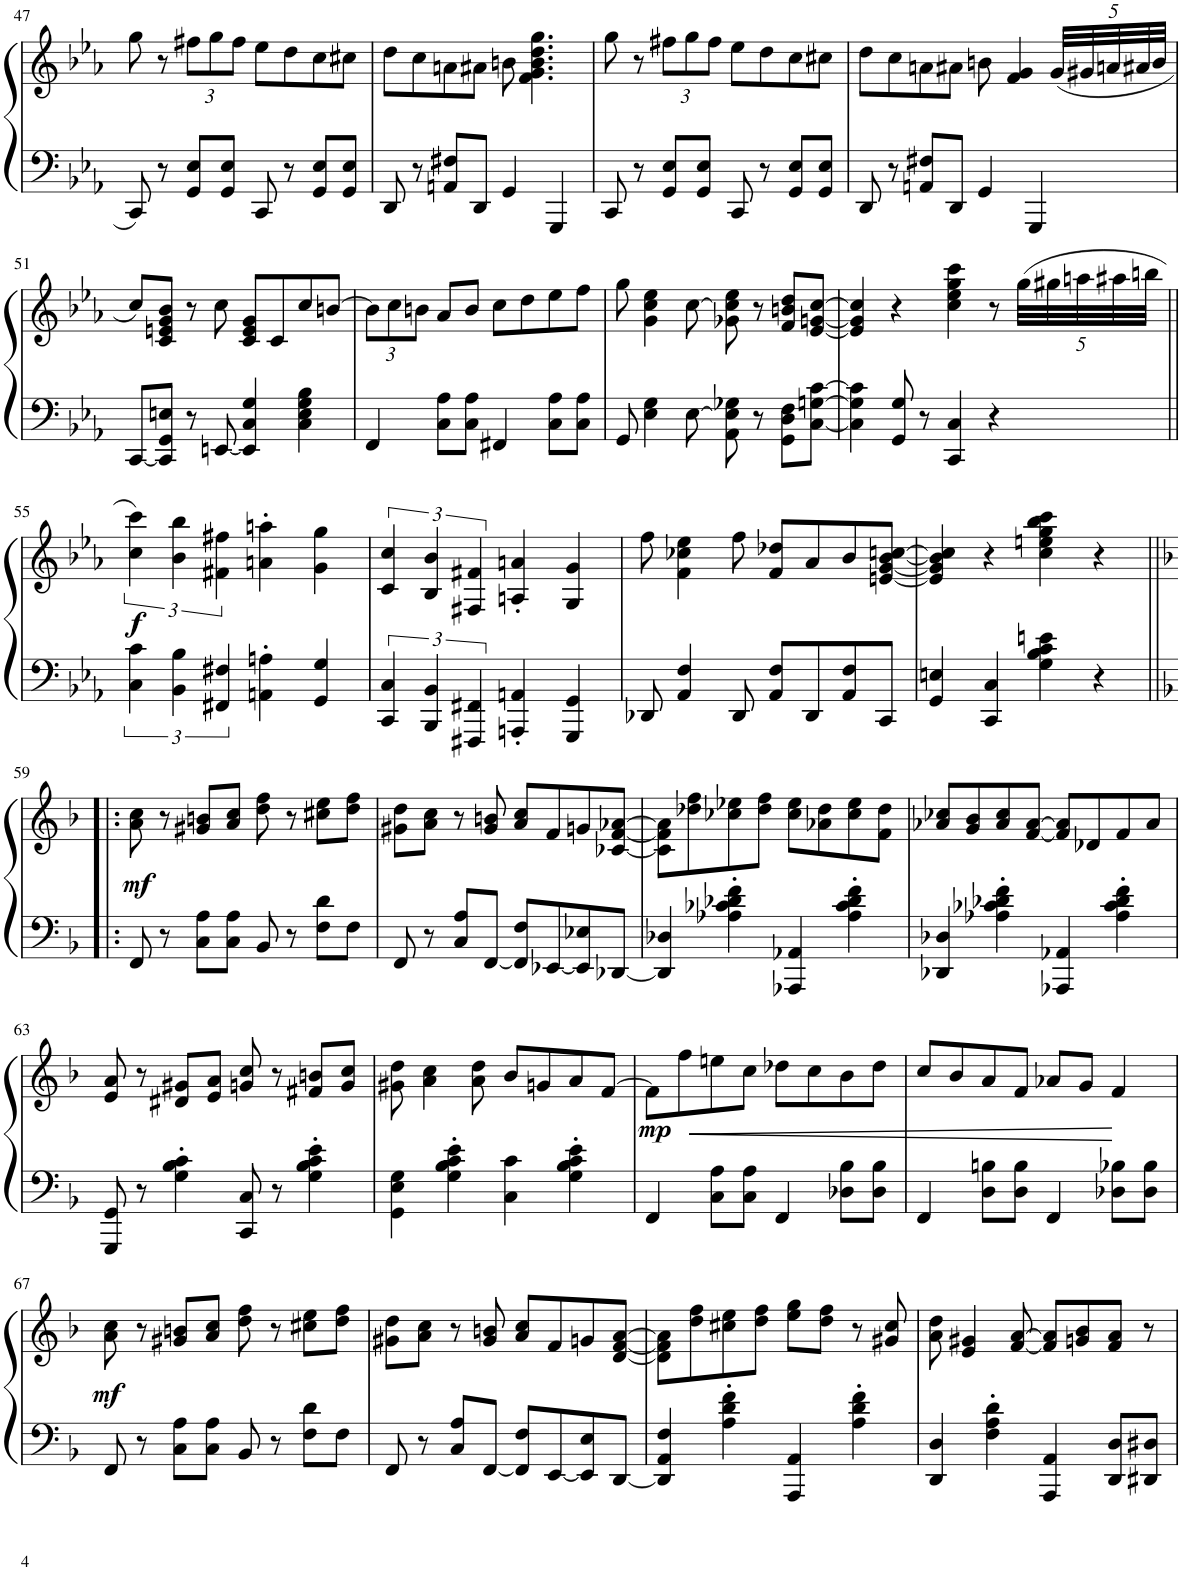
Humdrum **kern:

**kern	**kern	**dynam
*part1	*part1	*part1
*staff2	*staff1	*staff1/2
*I"Piano	*	*
*I'Pno.	*	*
!!LO:PB:g=z
*clefF4	*clefG2	*
*k[b-e-a-]	*k[b-e-a-]	*
*c:	*c:	*
*M4/4	*M4/4	*
=47	=47	=47
8CC/	8gg\	.
8r	8r	.
*	*Xbrackettup	*
8GG/ 8E-/L	12ff#X\L	.
.	12gg\	.
8GG/ 8E-/J	.	.
.	12ff#\J	.
8CC/	8ee-\L	.
8r	8dd\	.
8GG/ 8E-/L	8cc\	.
8GG/ 8E-/J	8cc#X\J	.
=48	=48	=48
8DD/	8dd\L	.
8r	8cc\	.
8AAn/ 8F#X/L	8an\	.
8DD/J	8a#X\J	.
4GG/	8bn\	.
.	4.f\ 4.g\ 4.b\ 4.dd\ 4.gg\	.
4GGG/	.	.
=49	=49	=49
8CC/	8gg\	.
8r	8r	.
8GG/ 8E-/L	12ff#X\L	.
.	12gg\	.
8GG/ 8E-/J	.	.
.	12ff#\J	.
8CC/	8ee-\L	.
8r	8dd\	.
8GG/ 8E-/L	8cc\	.
8GG/ 8E-/J	8cc#X\J	.
=50	=50	=50
8DD/	8dd\L	.
8r	8cc\	.
8AAn/ 8F#X/L	8an\	.
8DD/J	8a#X\J	.
4GG/	8bn\	.
.	4f/ 4g/	.
4GGG/	.	.
.	(40g/LLL	.
.	40g#X/	.
.	40an/	.
.	40a#X/	.
.	40b/JJJ	.
!!LO:LB:g=z
=51	=51	=51
[8CC/L	8cc/L)	.
8CC/] 8GG/ 8En/J	8c/ 8en/ 8g/ 8b-/J	.
8r	8r	.
[8EEn/	8cc\	.
4EE/] 4C/ 4G/	8c/ 8e/ 8g/L	.
.	8c/	.
4C\ 4E\ 4G\ 4B-\	8cc/	.
.	[8bn/J	.
=52	=52	=52
4FF/	12b\L]	.
.	12cc\	.
.	12bn\J	.
8C\ 8A-\L	8a-/L	.
8C\ 8A-\J	8b/J	.
4FF#X/	8cc\L	.
.	8dd\	.
8C\ 8A-\L	8ee-\	.
8C\ 8A-\J	8ff\J	.
=53	=53	=53
8GG/	8gg\	.
4E-\ 4G\	4g\ 4cc\ 4ee-\	.
[8E-\	[8cc\	.
8AA-\ 8E-\] 8G-X\	8g-X\ 8cc\] 8ee-\	.
8r	8r	.
8GG\ 8D\ 8F\L	8f/ 8bn/ 8dd/L	.
[8C\ [8Gn\ [8c\J	[8e-/ [8gn/ [8cc/J	.
=54	=54	=54
4C\] 4G\] 4c\]	4e-/] 4g/] 4cc/]	.
8GG/ 8G/	4r	.
8r	.	.
4CC/ 4C/	4cc\ 4ee-\ 4gg\ 4ccc\	.
4r	8r	.
.	(40gg\LLL	.
.	40gg#X\	.
.	40aan\	.
.	40aa#X\	.
.	40bbn\JJJ	.
!!LO:LB:g=z
=55||	=55||	=55||
*	*brackettup	*
!	!	!LO:DY:b
6C\ 6c\	6cc\ 6ccc\)	f
6BB-\ 6B-\	6b-\ 6bb-\	.
6FF#X/ 6F#X/	6f#X\ 6ff#X\	.
4AAn\' 4An\'	4an\' 4aan\'	.
4GG/ 4G/	4g\ 4gg\	.
=56	=56	=56
6CC/ 6C/	6c/ 6cc/	.
6BBB-/ 6BB-/	6B-/ 6b-/	.
6FFF#X/ 6FF#X/	6F#X/ 6f#X/	.
4AAAn/' 4AAn/'	4An/' 4an/'	.
4GGG/ 4GG/	4G/ 4g/	.
=57	=57	=57
8DD-X/	8ff\	.
4AA-/ 4F/	4f\ 4cc-X\ 4ee-\	.
8DD-/	8ff\	.
8AA-/ 8F/L	8f/ 8dd-X/L	.
8DD-/	8a-/	.
8AA-/ 8F/	8b-/	.
8CC/J	[8en/ [8g/ [8b-/ [8ccn/J	.
=58	=58	=58
4GG/ 4En/	4e/] 4g/] 4b-/] 4cc/]	.
4CC/ 4C/	4r	.
4G\ 4B-\ 4c\ 4en\	4cc\ 4een\ 4gg\ 4bb-\ 4ccc\	.
4r	4r	.
!!LO:LB:g=z
=59!|:	=59!|:	=59!|:
*k[b-]	*k[b-]	*
*F:	*F:	*
!	!	!LO:DY:b
8FF/	8a\ 8cc\	mf
8r	8r	.
8C\ 8A\L	8g#X/ 8bn/L	.
8C\ 8A\J	8a/ 8cc/J	.
8BB-/	8dd\ 8ff\	.
8r	8r	.
8F\ 8d\L	8cc#X\ 8ee\L	.
8F\J	8dd\ 8ff\J	.
=60	=60	=60
8FF/	8g#X\ 8dd\L	.
8r	8a\ 8cc\J	.
8C/ 8A/L	8r	.
[8FF/J	8g#/ 8bn/	.
8FF/] 8F/L	8a/ 8cc/L	.
[8EE-X/	8f/	.
8EE-/] 8E-X/	8gn/	.
[8DD-X/J	[8c-X/ [8f/ [8a-X/J	.
=61	=61	=61
4DD-/] 4D-X/	8c-\] 8f\] 8a-\]L	.
.	8dd-X\ 8ff\	.
4A-X\' 4c-X\' 4d-X\' 4f\'	8cc-X\ 8ee-X\	.
.	8dd-\ 8ff\J	.
4AAA-X/ 4AA-X/	8cc-\ 8ee-\L	.
.	8a-X\ 8dd-\	.
4A-\' 4c-\' 4d-\' 4f\'	8cc-\ 8ee-\	.
.	8f\ 8dd-\J	.
=62	=62	=62
4DD-X/ 4D-X/	8a-X/ 8cc-X/L	.
.	8g/ 8b-/	.
4A-X\' 4c-X\' 4d-X\' 4f\'	8a-/ 8cc-/	.
.	[8f/ [8a-/J	.
4AAA-X/ 4AA-X/	8f/] 8a-/]L	.
.	8d-X/	.
4A-\' 4c-\' 4d-\' 4f\'	8f/	.
.	8a-/J	.
!!LO:LB:g=z
=63	=63	=63
8GGG/ 8GG/	8e/ 8a/	.
8r	8r	.
4G\' 4B-\' 4c\'	8d#X/ 8g#X/L	.
.	8e/ 8a/J	.
8CC/ 8C/	8gn/ 8cc/	.
8r	8r	.
4G\' 4B-\' 4c\' 4e\'	8f#X/ 8bn/L	.
.	8g/ 8cc/J	.
=64	=64	=64
4GG\ 4E\ 4G\	8g#X\ 8dd\	.
.	4a\ 4cc\	.
4G\' 4B-\' 4c\' 4e\'	.	.
.	8a\ 8dd\	.
4C\ 4c\	8b-/L	.
.	8gn/	.
4G\' 4B-\' 4c\' 4e\'	8a/	.
.	[8f/J	.
=65	=65	=65
!	!	!LO:DY:b
4FF/	8f\L]	mp
!	!	!LO:HP:b
.	8ff\	<
8C\ 8A\L	8een\	.
8C\ 8A\J	8cc\J	.
4FF/	8dd-X\L	.
.	8cc\	.
8D-X\ 8B-\L	8b-\	.
8D-\ 8B-\J	8dd-\J	.
=66	=66	=66
4FF/	8cc/L	.
.	8b-/	.
8D\ 8Bn\L	8a/	.
8D\ 8B\J	8f/J	.
4FF/	8a-X/L	.
.	8g/J	.
8D-X\ 8B-X\L	4f/	[
8D-\ 8B-\J	.	.
!!LO:LB:g=z
=67	=67	=67
!	!	!LO:DY:b
8FF/	8a\ 8cc\	mf
8r	8r	.
8C\ 8A\L	8g#X/ 8bn/L	.
8C\ 8A\J	8a/ 8cc/J	.
8BB-/	8dd\ 8ff\	.
8r	8r	.
8F\ 8d\L	8cc#X\ 8ee\L	.
8F\J	8dd\ 8ff\J	.
=68	=68	=68
8FF/	8g#X\ 8dd\L	.
8r	8a\ 8cc\J	.
8C/ 8A/L	8r	.
[8FF/J	8g#/ 8bn/	.
8FF/] 8F/L	8a/ 8cc/L	.
[8EE/	8f/	.
8EE/] 8E/	8gn/	.
[8DD/J	[8d/ [8f/ [8a/J	.
=69	=69	=69
4DD/] 4AA/ 4F/	8d\] 8f\] 8a\]L	.
.	8dd\ 8ff\	.
4A\' 4d\' 4f\'	8cc#X\ 8ee\	.
.	8dd\ 8ff\J	.
4AAA/ 4AA/	8ee\ 8gg\L	.
.	8dd\ 8ff\J	.
4A\' 4d\' 4f\'	8r	.
.	8g#X/ 8cc#/	.
=70	=70	=70
4DD/ 4D/	8a\ 8dd\	.
.	4e/ 4g#X/	.
4F\' 4A\' 4d\'	.	.
.	[8f/ [8a/	.
4AAA/ 4AA/	8f/] 8a/]L	.
.	8gn/ 8b-/	.
8DD/ 8D/L	8f/ 8a/J	.
8DD#X/ 8D#X/J	8r	.
=	=	=
*-	*-	*-
